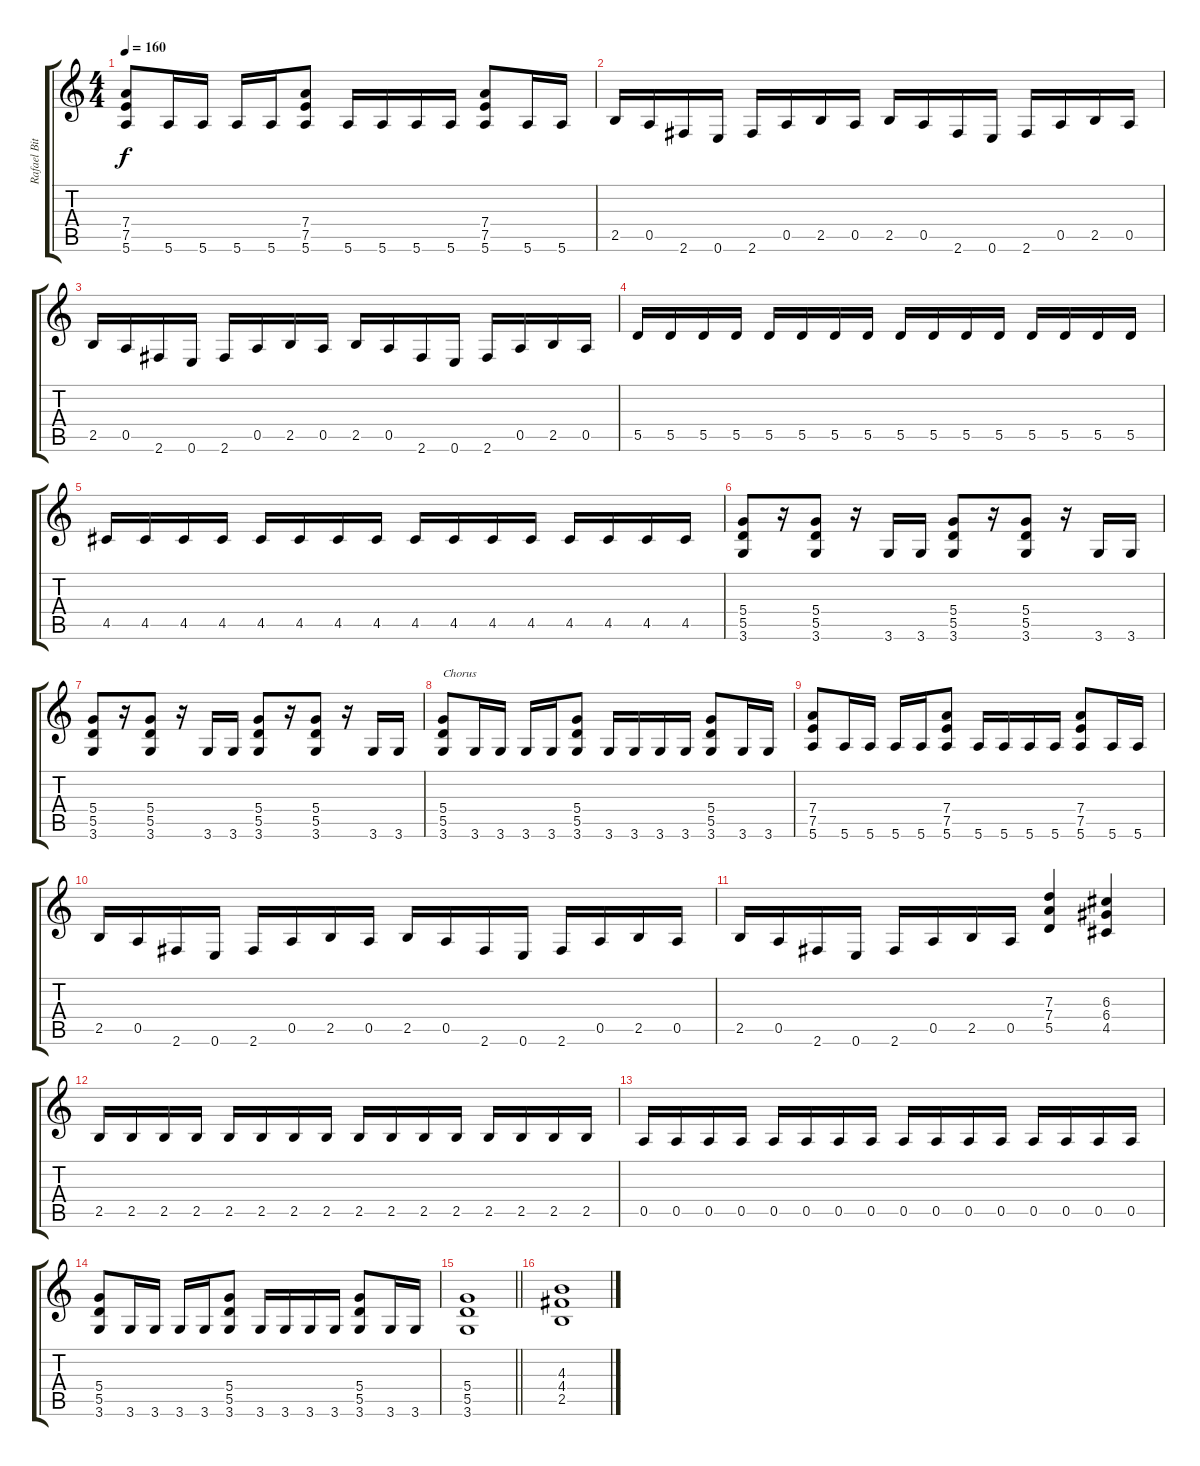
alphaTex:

\track ("Rafael Bittencourt" "Rafael Bit") {instrument distortionguitar}
\staff {score tabs}
\tuning (E4 B3 G3 D3 A2 E2) {hide}
\ts (4 4)
\tempo 160
\clef g2
\ks c
(7.4 7.5 5.6).8{dy f} 5.6.16 5.6.16 5.6.16 5.6.16 (7.4 7.5 5.6).8 5.6.16 5.6.16 5.6.16 5.6.16 (7.4 7.5 5.6).8 5.6.16 5.6.16 |
2.5.16 0.5.16 2.6.16 0.6.16 2.6.16 0.5.16 2.5.16 0.5.16 2.5.16 0.5.16 2.6.16 0.6.16 2.6.16 0.5.16 2.5.16 0.5.16 |
2.5.16 0.5.16 2.6.16 0.6.16 2.6.16 0.5.16 2.5.16 0.5.16 2.5.16 0.5.16 2.6.16 0.6.16 2.6.16 0.5.16 2.5.16 0.5.16 |
5.5.16 5.5.16 5.5.16 5.5.16 5.5.16 5.5.16 5.5.16 5.5.16 5.5.16 5.5.16 5.5.16 5.5.16 5.5.16 5.5.16 5.5.16 5.5.16 |
4.5.16 4.5.16 4.5.16 4.5.16 4.5.16 4.5.16 4.5.16 4.5.16 4.5.16 4.5.16 4.5.16 4.5.16 4.5.16 4.5.16 4.5.16 4.5.16 |
(5.4 5.5 3.6).8 r.16 (5.4 5.5 3.6).8 r.16 3.6.16 3.6.16 (5.4 5.5 3.6).8 r.16 (5.4 5.5 3.6).8 r.16 3.6.16 3.6.16 |
(5.4 5.5 3.6).8 r.16 (5.4 5.5 3.6).8 r.16 3.6.16 3.6.16 (5.4 5.5 3.6).8 r.16 (5.4 5.5 3.6).8 r.16 3.6.16 3.6.16 |
(5.4 5.5 3.6).8{txt "Chorus"} 3.6.16 3.6.16 3.6.16 3.6.16 (5.4 5.5 3.6).8 3.6.16 3.6.16 3.6.16 3.6.16 (5.4 5.5 3.6).8 3.6.16 3.6.16 |
(7.4 7.5 5.6).8 5.6.16 5.6.16 5.6.16 5.6.16 (7.4 7.5 5.6).8 5.6.16 5.6.16 5.6.16 5.6.16 (7.4 7.5 5.6).8 5.6.16 5.6.16 |
2.5.16 0.5.16 2.6.16 0.6.16 2.6.16 0.5.16 2.5.16 0.5.16 2.5.16 0.5.16 2.6.16 0.6.16 2.6.16 0.5.16 2.5.16 0.5.16 |
2.5.16 0.5.16 2.6.16 0.6.16 2.6.16 0.5.16 2.5.16 0.5.16 (7.3 7.4 5.5).4 (6.3 6.4 4.5).4 |
2.5.16 2.5.16 2.5.16 2.5.16 2.5.16 2.5.16 2.5.16 2.5.16 2.5.16 2.5.16 2.5.16 2.5.16 2.5.16 2.5.16 2.5.16 2.5.16 |
0.5.16 0.5.16 0.5.16 0.5.16 0.5.16 0.5.16 0.5.16 0.5.16 0.5.16 0.5.16 0.5.16 0.5.16 0.5.16 0.5.16 0.5.16 0.5.16 |
(5.4 5.5 3.6).8 3.6.16 3.6.16 3.6.16 3.6.16 (5.4 5.5 3.6).8 3.6.16 3.6.16 3.6.16 3.6.16 (5.4 5.5 3.6).8 3.6.16 3.6.16 |
\barLineRight lightlight
(5.4 5.5 3.6).1 |
(4.3 4.4 2.5).1
